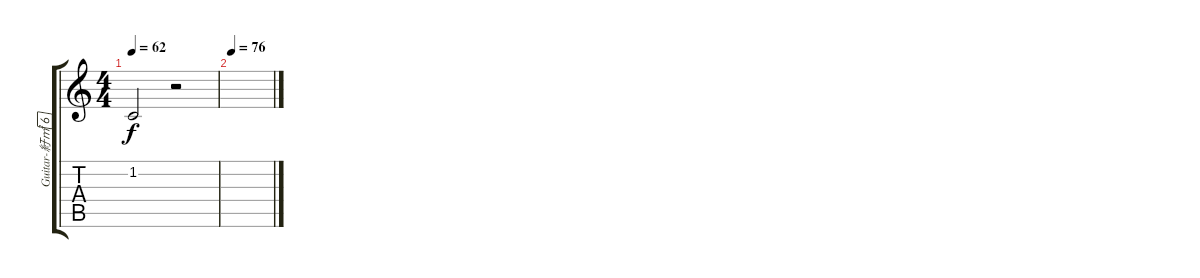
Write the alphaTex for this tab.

\track ("Guitar-紆㎡(solo)" "Guitar-紆㎡") {instrument vibraphone}
\staff {score tabs}
\tuning (E4 B3 G3 D3 A2 E2) {hide}
\ts (4 4)
\tempo 62
\clef g2
\ks c
1.2{t}.2{dy f} r.2 |
\tempo 76
